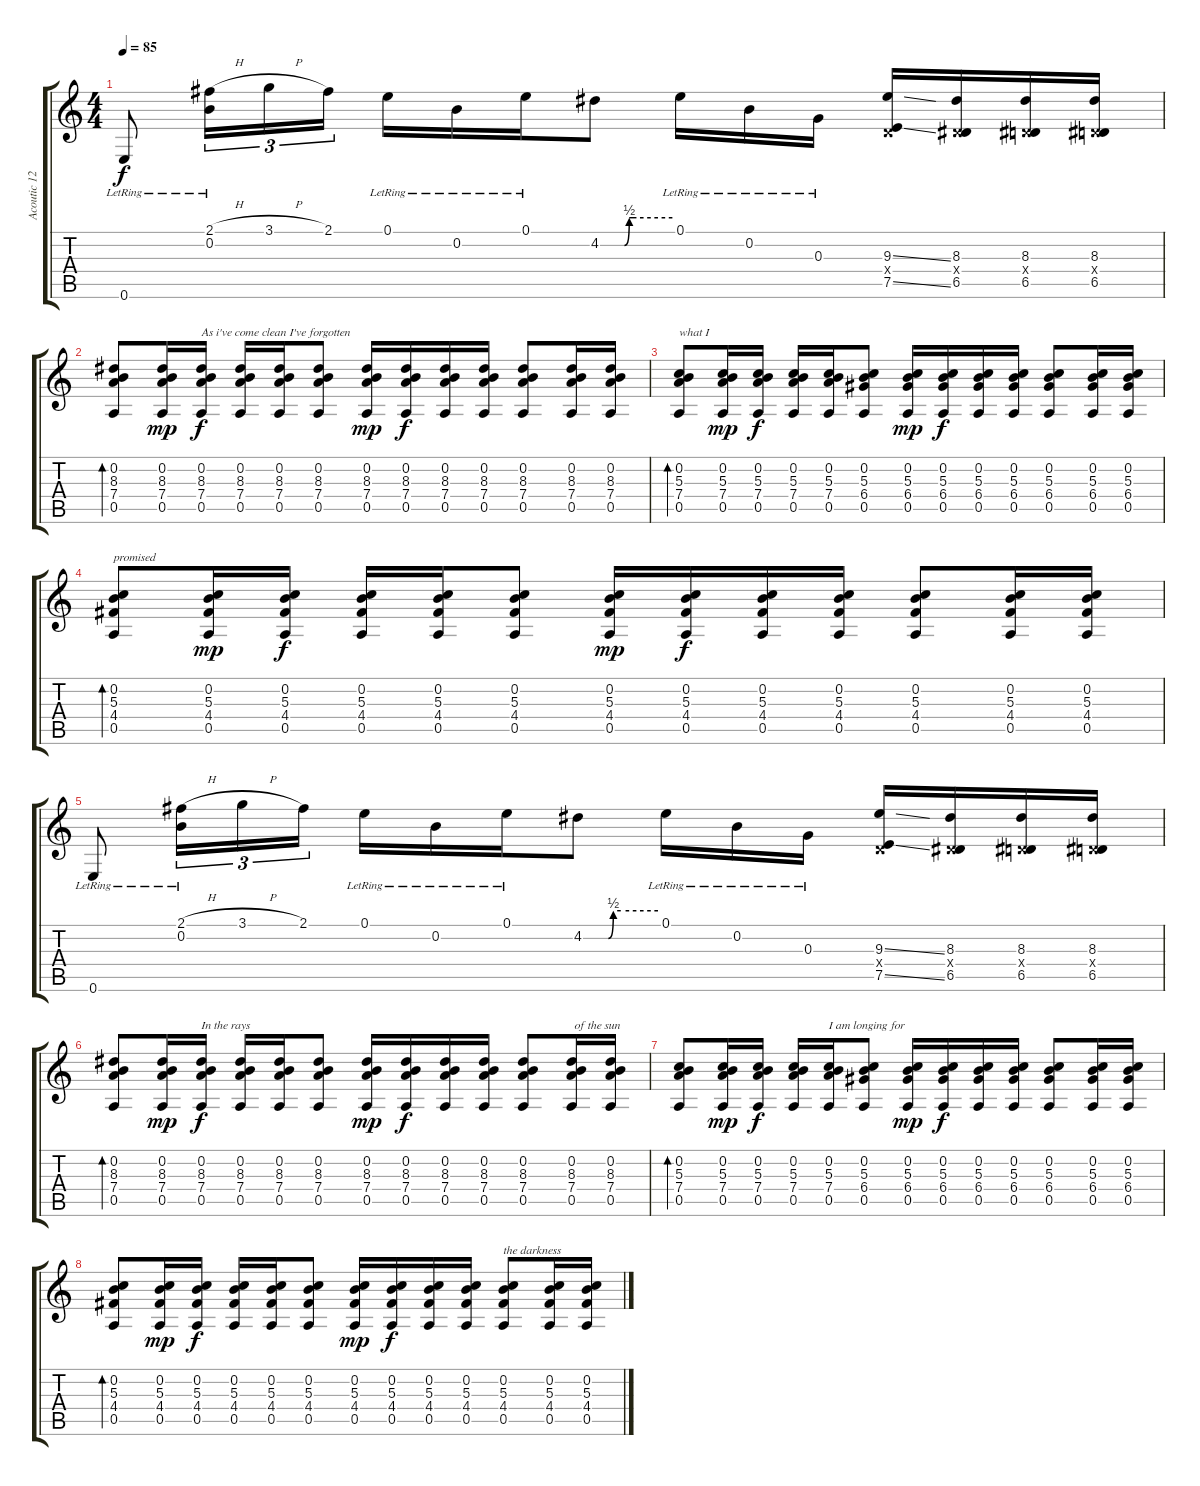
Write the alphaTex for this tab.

\track ("Acoutic 12str" "Acoutic 12") {instrument acousticguitarsteel}
\staff {score tabs}
\tuning (E4 B3 G3 D3 A2 E2) {hide}
\ts (4 4)
\tempo 85
\clef g2
\ks c
0.6{lr}.8{dy f} (2.1{h} 0.2{lr}).16{tu (3 2)} 3.1{h}.16{tu (3 2)} 2.1.16{tu (3 2)} 0.1{lr}.16 0.2{lr}.16 0.1{lr}.16 4.2{be (custom 0 0 20 0 24 2 30 2 60 2)}.8 0.1{lr}.16 0.2{lr}.16 0.3{lr}.16 (9.3{ss} 0.4{x} 7.5{ss}).16 (8.3 0.4{x} 6.5).16 (8.3 0.4{x} 6.5).16 (8.3 0.4{x} 6.5).16 |
(0.2 8.3 7.4 0.5).8{bd 60} (0.2 8.3 7.4 0.5).16{dy mp} (0.2 8.3 7.4 0.5).16{txt "As i've come clean I've forgotten" dy f} (0.2 8.3 7.4 0.5).16 (0.2 8.3 7.4 0.5).16 (0.2 8.3 7.4 0.5).8 (0.2 8.3 7.4 0.5).16{dy mp} (0.2 8.3 7.4 0.5).16{dy f} (0.2 8.3 7.4 0.5).16 (0.2 8.3 7.4 0.5).16 (0.2 8.3 7.4 0.5).8 (0.2 8.3 7.4 0.5).16 (0.2 8.3 7.4 0.5).16 |
(0.2 5.3 7.4 0.5).8{bd 60 txt "what I"} (0.2 5.3 7.4 0.5).16{dy mp} (0.2 5.3 7.4 0.5).16{dy f} (0.2 5.3 7.4 0.5).16 (0.2 5.3 7.4 0.5).16 (0.2 5.3 6.4 0.5).8 (0.2 5.3 6.4 0.5).16{dy mp} (0.2 5.3 6.4 0.5).16{dy f} (0.2 5.3 6.4 0.5).16 (0.2 5.3 6.4 0.5).16 (0.2 5.3 6.4 0.5).8 (0.2 5.3 6.4 0.5).16 (0.2 5.3 6.4 0.5).16 |
(0.2 5.3 4.4 0.5).8{bd 60 txt "promised"} (0.2 5.3 4.4 0.5).16{dy mp} (0.2 5.3 4.4 0.5).16{dy f} (0.2 5.3 4.4 0.5).16 (0.2 5.3 4.4 0.5).16 (0.2 5.3 4.4 0.5).8 (0.2 5.3 4.4 0.5).16{dy mp} (0.2 5.3 4.4 0.5).16{dy f} (0.2 5.3 4.4 0.5).16 (0.2 5.3 4.4 0.5).16 (0.2 5.3 4.4 0.5).8 (0.2 5.3 4.4 0.5).16 (0.2 5.3 4.4 0.5).16 |
0.6{lr}.8 (2.1{h} 0.2{lr}).16{tu (3 2)} 3.1{h}.16{tu (3 2)} 2.1.16{tu (3 2)} 0.1{lr}.16 0.2{lr}.16 0.1{lr}.16 4.2{be (custom 0 0 20 0 24 2 30 2 60 2)}.8 0.1{lr}.16 0.2{lr}.16 0.3{lr}.16 (9.3{ss} 0.4{x} 7.5{ss}).16 (8.3 0.4{x} 6.5).16 (8.3 0.4{x} 6.5).16 (8.3 0.4{x} 6.5).16 |
(0.2 8.3 7.4 0.5).8{bd 60} (0.2 8.3 7.4 0.5).16{dy mp} (0.2 8.3 7.4 0.5).16{txt "In the rays" dy f} (0.2 8.3 7.4 0.5).16 (0.2 8.3 7.4 0.5).16 (0.2 8.3 7.4 0.5).8 (0.2 8.3 7.4 0.5).16{dy mp} (0.2 8.3 7.4 0.5).16{dy f} (0.2 8.3 7.4 0.5).16 (0.2 8.3 7.4 0.5).16 (0.2 8.3 7.4 0.5).8 (0.2 8.3 7.4 0.5).16{txt " of the sun"} (0.2 8.3 7.4 0.5).16 |
(0.2 5.3 7.4 0.5).8{bd 60} (0.2 5.3 7.4 0.5).16{dy mp} (0.2 5.3 7.4 0.5).16{dy f} (0.2 5.3 7.4 0.5).16 (0.2 5.3 7.4 0.5).16{txt "I am longing for"} (0.2 5.3 6.4 0.5).8 (0.2 5.3 6.4 0.5).16{dy mp} (0.2 5.3 6.4 0.5).16{dy f} (0.2 5.3 6.4 0.5).16 (0.2 5.3 6.4 0.5).16 (0.2 5.3 6.4 0.5).8 (0.2 5.3 6.4 0.5).16 (0.2 5.3 6.4 0.5).16 |
(0.2 5.3 4.4 0.5).8{bd 60} (0.2 5.3 4.4 0.5).16{dy mp} (0.2 5.3 4.4 0.5).16{dy f} (0.2 5.3 4.4 0.5).16 (0.2 5.3 4.4 0.5).16 (0.2 5.3 4.4 0.5).8 (0.2 5.3 4.4 0.5).16{dy mp} (0.2 5.3 4.4 0.5).16{dy f} (0.2 5.3 4.4 0.5).16 (0.2 5.3 4.4 0.5).16 (0.2 5.3 4.4 0.5).8{txt "the darkness"} (0.2 5.3 4.4 0.5).16 (0.2 5.3 4.4 0.5).16
